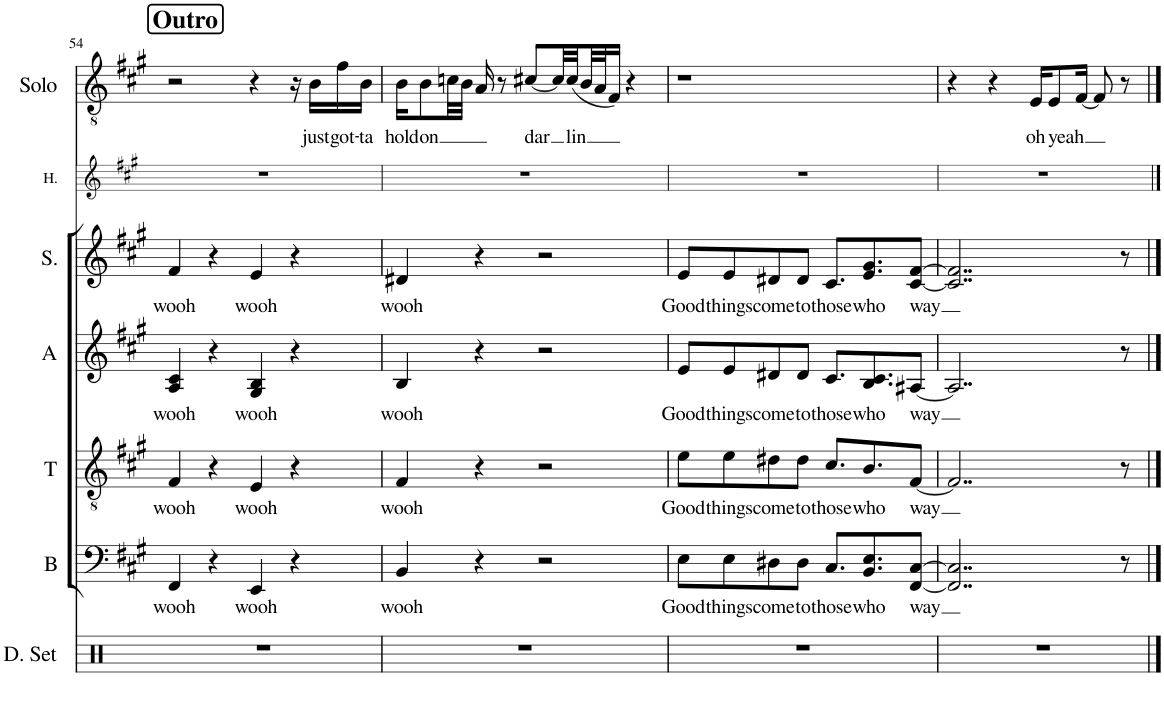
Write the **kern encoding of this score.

**kern	**kern	**text	**kern	**text	**kern	**text	**kern	**text	**kern	**kern	**text
*part7	*part6	*part6	*part5	*part5	*part4	*part4	*part3	*part3	*part2	*part1	*part1
*staff7	*staff6	*staff6	*staff5	*staff5	*staff4	*staff4	*staff3	*staff3	*staff2	*staff1	*staff1
*I"Drumset	*I"Bass	*	*I"Tenor	*	*I"Alto	*	*I"Soprano	*	*I"Harmony	*I"Solo	*
*I'D. Set	*I'B	*	*I'T	*	*I'A	*	*I'S.	*	*I'H.	*I'Solo	*
!!LO:PB:g=z
*clefX	*clefF4	*	*clefGv2	*	*clefG2	*	*clefG2	*	*clefG2	*clefGv2	*
*k[]	*k[f#c#g#]	*	*k[f#c#g#]	*	*k[f#c#g#]	*	*k[f#c#g#]	*	*k[f#c#g#]	*k[f#c#g#]	*
*M4/4	*M4/4	*	*M4/4	*	*M4/4	*	*M4/4	*	*M4/4	*M4/4	*
!!LO:REH:place=s1:a:B:cj:fs=14:t=Outro
=54	=54	=54	=54	=54	=54	=54	=54	=54	=54	=54	=54
!	!	!LO:LY:b	!	!LO:LY:b	!	!LO:LY:b	!	!LO:LY:b	!	!	!
1r	4FF#/	wooh	4F#/	wooh	4A/ 4c#/	wooh	4f#/	wooh	1r	2r	.
.	4r	.	4r	.	4r	.	4r	.	.	.	.
!	!	!LO:LY:b	!	!LO:LY:b	!	!LO:LY:b	!	!LO:LY:b	!	!	!
.	4EE/	wooh	4E/	wooh	4G#/ 4B/	wooh	4e/	wooh	.	4r	.
.	4r	.	4r	.	4r	.	4r	.	.	16r	.
!	!	!	!	!	!	!	!	!	!	!	!LO:LY:b
.	.	.	.	.	.	.	.	.	.	16B\LL	just
!	!	!	!	!	!	!	!	!	!	!	!LO:LY:b
.	.	.	.	.	.	.	.	.	.	16f#\	got-
!	!	!	!	!	!	!	!	!	!	!	!LO:LY:b
.	.	.	.	.	.	.	.	.	.	16B\JJ	-ta
=55	=55	=55	=55	=55	=55	=55	=55	=55	=55	=55	=55
!	!	!LO:LY:b	!	!LO:LY:b	!	!LO:LY:b	!	!LO:LY:b	!	!	!LO:LY:b
1r	4BB/	wooh	4F#/	wooh	4B/	wooh	4d#X/	wooh	1r	16B\KL	hold
!	!	!	!	!	!	!	!	!	!	!	!LO:LY:b
.	.	.	.	.	.	.	.	.	.	8B\	on
.	.	.	.	.	.	.	.	.	.	32cn\LL	.
.	.	.	.	.	.	.	.	.	.	32B\JJJ	.
.	4r	.	4r	.	4r	.	4r	.	.	16A/	.
.	.	.	.	.	.	.	.	.	.	8r	.
!	!	!	!	!	!	!	!	!	!	!	!LO:LY:b
.	.	.	.	.	.	.	.	.	.	[8c#X/L	dar
.	2r	.	2r	.	2r	.	2r	.	.	.	.
.	.	.	.	.	.	.	.	.	.	32c#/LL]	.
!	!	!	!	!	!	!	!	!	!	!	!LO:LY:b
.	.	.	.	.	.	.	.	.	.	(32c#/	lin
.	.	.	.	.	.	.	.	.	.	32B/	.
.	.	.	.	.	.	.	.	.	.	32A/J	.
.	.	.	.	.	.	.	.	.	.	16F#/JJ)	.
.	.	.	.	.	.	.	.	.	.	4r	.
=56	=56	=56	=56	=56	=56	=56	=56	=56	=56	=56	=56
!	!	!LO:LY:b	!	!LO:LY:b	!	!LO:LY:b	!	!LO:LY:b	!	!	!
1r	8E\L	Good	8e\L	Good	8e/L	Good	8e/L	Good	1r	1r	.
!	!	!LO:LY:b	!	!LO:LY:b	!	!LO:LY:b	!	!LO:LY:b	!	!	!
.	8E\	things	8e\	things	8e/	things	8e/	things	.	.	.
!	!	!LO:LY:b	!	!LO:LY:b	!	!LO:LY:b	!	!LO:LY:b	!	!	!
.	8D#X\	come	8d#X\	come	8d#X/	come	8d#X/	come	.	.	.
!	!	!LO:LY:b	!	!LO:LY:b	!	!LO:LY:b	!	!LO:LY:b	!	!	!
.	8D#\J	to	8d#\J	to	8d#/J	to	8d#/J	to	.	.	.
!	!	!LO:LY:b	!	!LO:LY:b	!	!LO:LY:b	!	!LO:LY:b	!	!	!
.	8.C#/L	those	8.c#/L	those	8.c#/L	those	8.c#/L	those	.	.	.
!	!	!LO:LY:b	!	!LO:LY:b	!	!LO:LY:b	!	!LO:LY:b	!	!	!
.	8.BB/ 8.E/	who	8.B/	who	8.B/ 8.c#/	who	8.e/ 8.g#/	who	.	.	.
!	!	!LO:LY:b	!	!LO:LY:b	!	!LO:LY:b	!	!LO:LY:b	!	!	!
.	[8FF#/ [8C#/J	way	[8F#/J	way	[8A#X/J	way	[8c#/ [8f#/J	way	.	.	.
=57	=57	=57	=57	=57	=57	=57	=57	=57	=57	=57	=57
1r	2..FF#/] 2..C#/]	.	2..F#/]	.	2..A#/]	.	2..c#/] 2..f#/]	.	1r	4r	.
.	.	.	.	.	.	.	.	.	.	4r	.
!	!	!	!	!	!	!	!	!	!	!	!LO:LY:b
.	.	.	.	.	.	.	.	.	.	16E/KL	oh
!	!	!	!	!	!	!	!	!	!	!	!LO:LY:b
.	.	.	.	.	.	.	.	.	.	8E/	yeah
.	.	.	.	.	.	.	.	.	.	[16F#/Jk	.
.	.	.	.	.	.	.	.	.	.	8F#/]	.
.	8r	.	8r	.	8r	.	8r	.	.	8r	.
==	==	==	==	==	==	==	==	==	==	==	==
*-	*-	*-	*-	*-	*-	*-	*-	*-	*-	*-	*-
